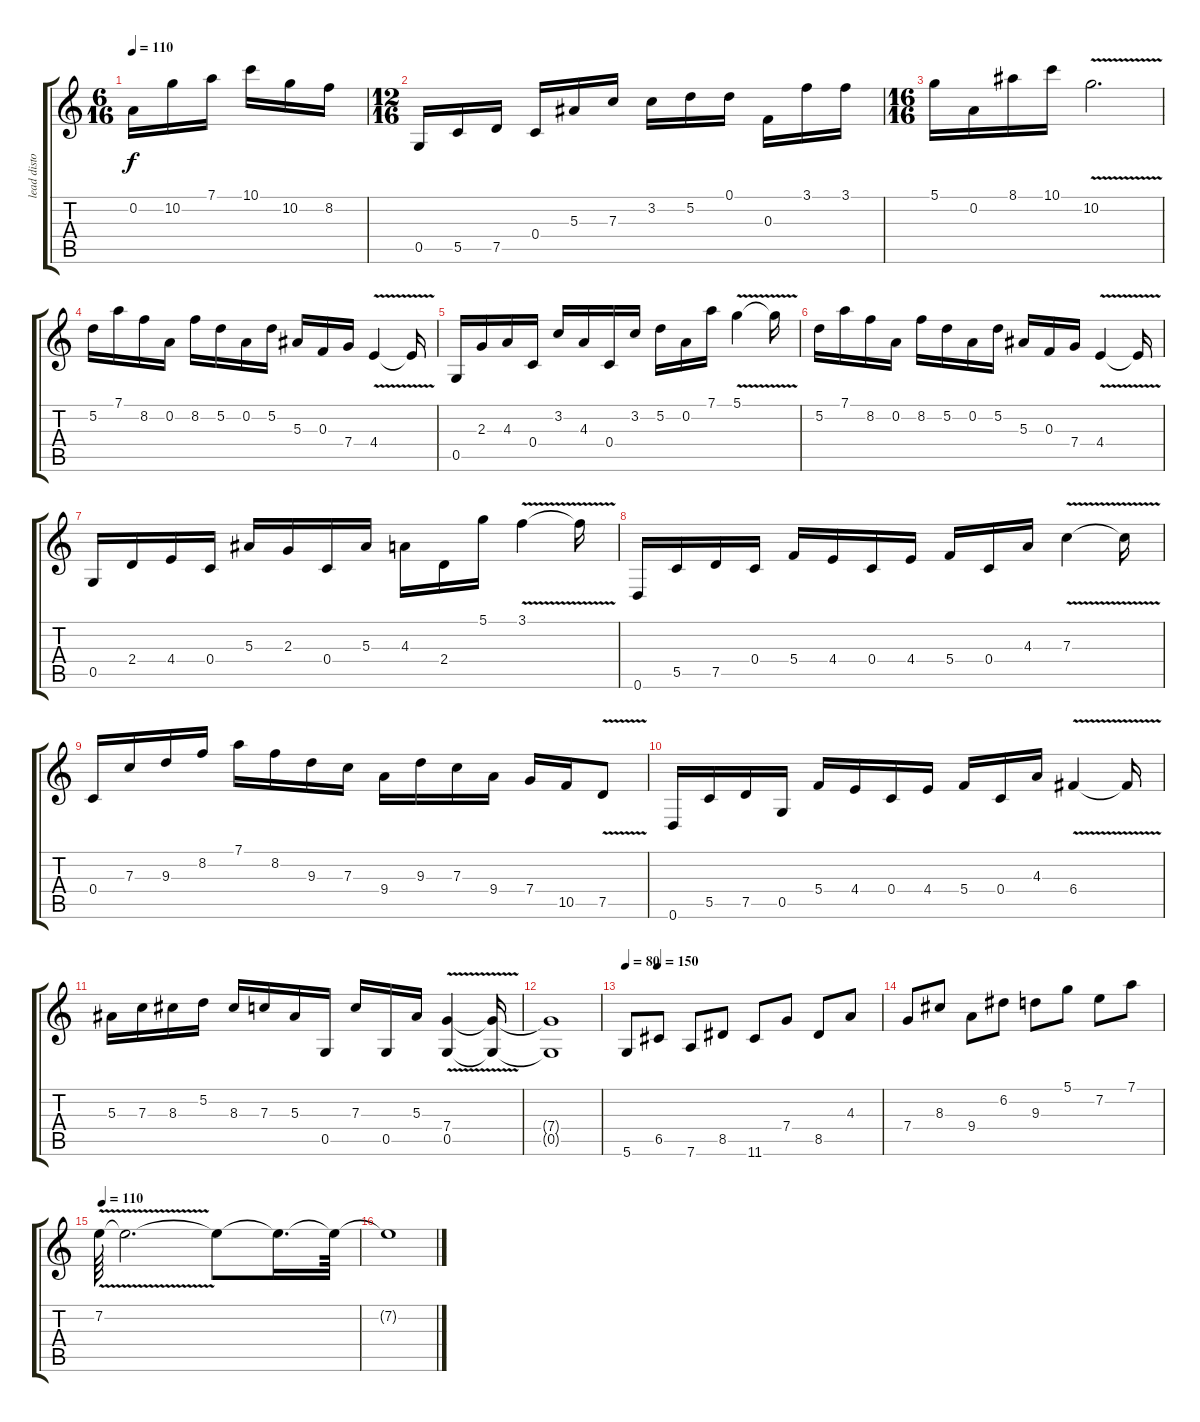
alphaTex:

\track ("lead distortion" "lead disto") {instrument distortionguitar}
\staff {score tabs}
\tuning (D4 A3 F3 C3 G2 D2) {hide}
\ts (6 16)
\tempo 110
\clef g2
\ks c
0.2.16{dy f} 10.2.16 7.1.16 10.1.16 10.2.16 8.2.16 |
\ts (12 16)
0.5.16 5.5.16 7.5.16 0.4.16 5.3.16 7.3.16 3.2.16 5.2.16 0.1.16 0.3.16 3.1.16 3.1.16 |
\ts (16 16)
5.1.16 0.2.16 8.1.16 10.1.16 10.2{v}.2{d} |
5.2.16 7.1.16 8.2.16 0.2.16 8.2.16 5.2.16 0.2.16 5.2.16 5.3.16 0.3.16 7.4.16 4.4{v}.4 4.4{t}.16 |
0.5.16 2.3.16 4.3.16 0.4.16 3.2.16 4.3.16 0.4.16 3.2.16 5.2.16 0.2.16 7.1.16 5.1{v}.4 5.1{t}.16 |
5.2.16 7.1.16 8.2.16 0.2.16 8.2.16 5.2.16 0.2.16 5.2.16 5.3.16 0.3.16 7.4.16 4.4{v}.4 4.4{t}.16 |
0.5.16 2.4.16 4.4.16 0.4.16 5.3.16 2.3.16 0.4.16 5.3.16 4.3.16 2.4.16 5.1.16 3.1{v}.4 3.1{t}.16 |
0.6.16 5.5.16 7.5.16 0.4.16 5.4.16 4.4.16 0.4.16 4.4.16 5.4.16 0.4.16 4.3.16 7.3{v}.4 7.3{t}.16 |
0.4.16 7.3.16 9.3.16 8.2.16 7.1.16 8.2.16 9.3.16 7.3.16 9.4.16 9.3.16 7.3.16 9.4.16 7.4.16 10.5.16 7.5{v}.8 |
0.6.16 5.5.16 7.5.16 0.5.16 5.4.16 4.4.16 0.4.16 4.4.16 5.4.16 0.4.16 4.3.16 6.4{v}.4 6.4{t}.16 |
5.3.16 7.3.16 8.3.16 5.2.16 8.3.16 7.3.16 5.3.16 0.5.16 7.3.16 0.5.16 5.3.16 (7.4{v} 0.5).4 (7.4{t} 0.5{t}).16 |
(7.4{t} 0.5{t}).1 |
\tempo 80
\tempo (150 0.125)
5.6.8 6.5.8 7.6.8 8.5.8 11.6.8 7.4.8 8.5.8 4.3.8 |
7.4.8 8.3.8 9.4.8 6.2.8 9.3.8 5.1.8 7.2.8 7.1.8 |
\tempo (110 0.015625)
7.2{v}.64 7.2{t}.2{d} 7.2{t}.8 7.2{t}.16{d} 7.2{t}.64 |
7.2{t}.1
